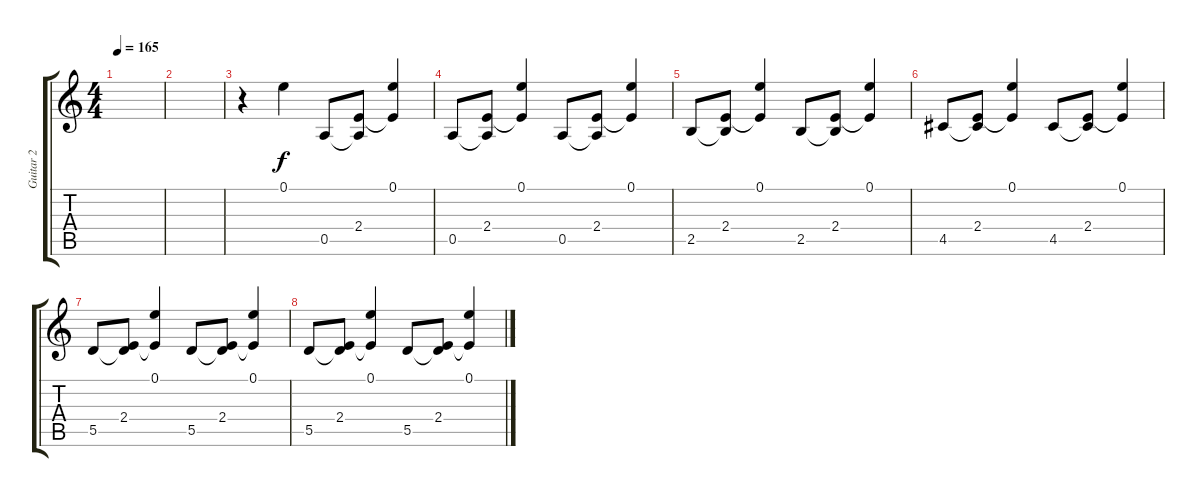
\track ("Guitar 2" "Guitar 2") {instrument overdrivenguitar}
\staff {score tabs}
\tuning (E4 B3 G3 D3 A2 D2) {hide}
\ts (4 4)
\tempo 165
\clef g2
\ks c
|
|
r.4 0.1.4 0.5.8 (2.4 0.5{t}).8 (0.1 2.4{t}).4 |
0.5.8 (2.4 0.5{t}).8 (0.1 2.4{t}).4 0.5.8 (2.4 0.5{t}).8 (0.1 2.4{t}).4 |
2.5.8 (2.4 2.5{t}).8 (0.1 2.4{t}).4 2.5.8 (2.4 2.5{t}).8 (0.1 2.4{t}).4 |
4.5.8 (2.4 4.5{t}).8 (0.1 2.4{t}).4 4.5.8 (2.4 4.5{t}).8 (0.1 2.4{t}).4 |
5.5.8 (2.4 5.5{t}).8 (0.1 2.4{t}).4 5.5.8 (2.4 5.5{t}).8 (0.1 2.4{t}).4 |
5.5.8 (2.4 5.5{t}).8 (0.1 2.4{t}).4 5.5.8 (2.4 5.5{t}).8 (0.1 2.4{t}).4
